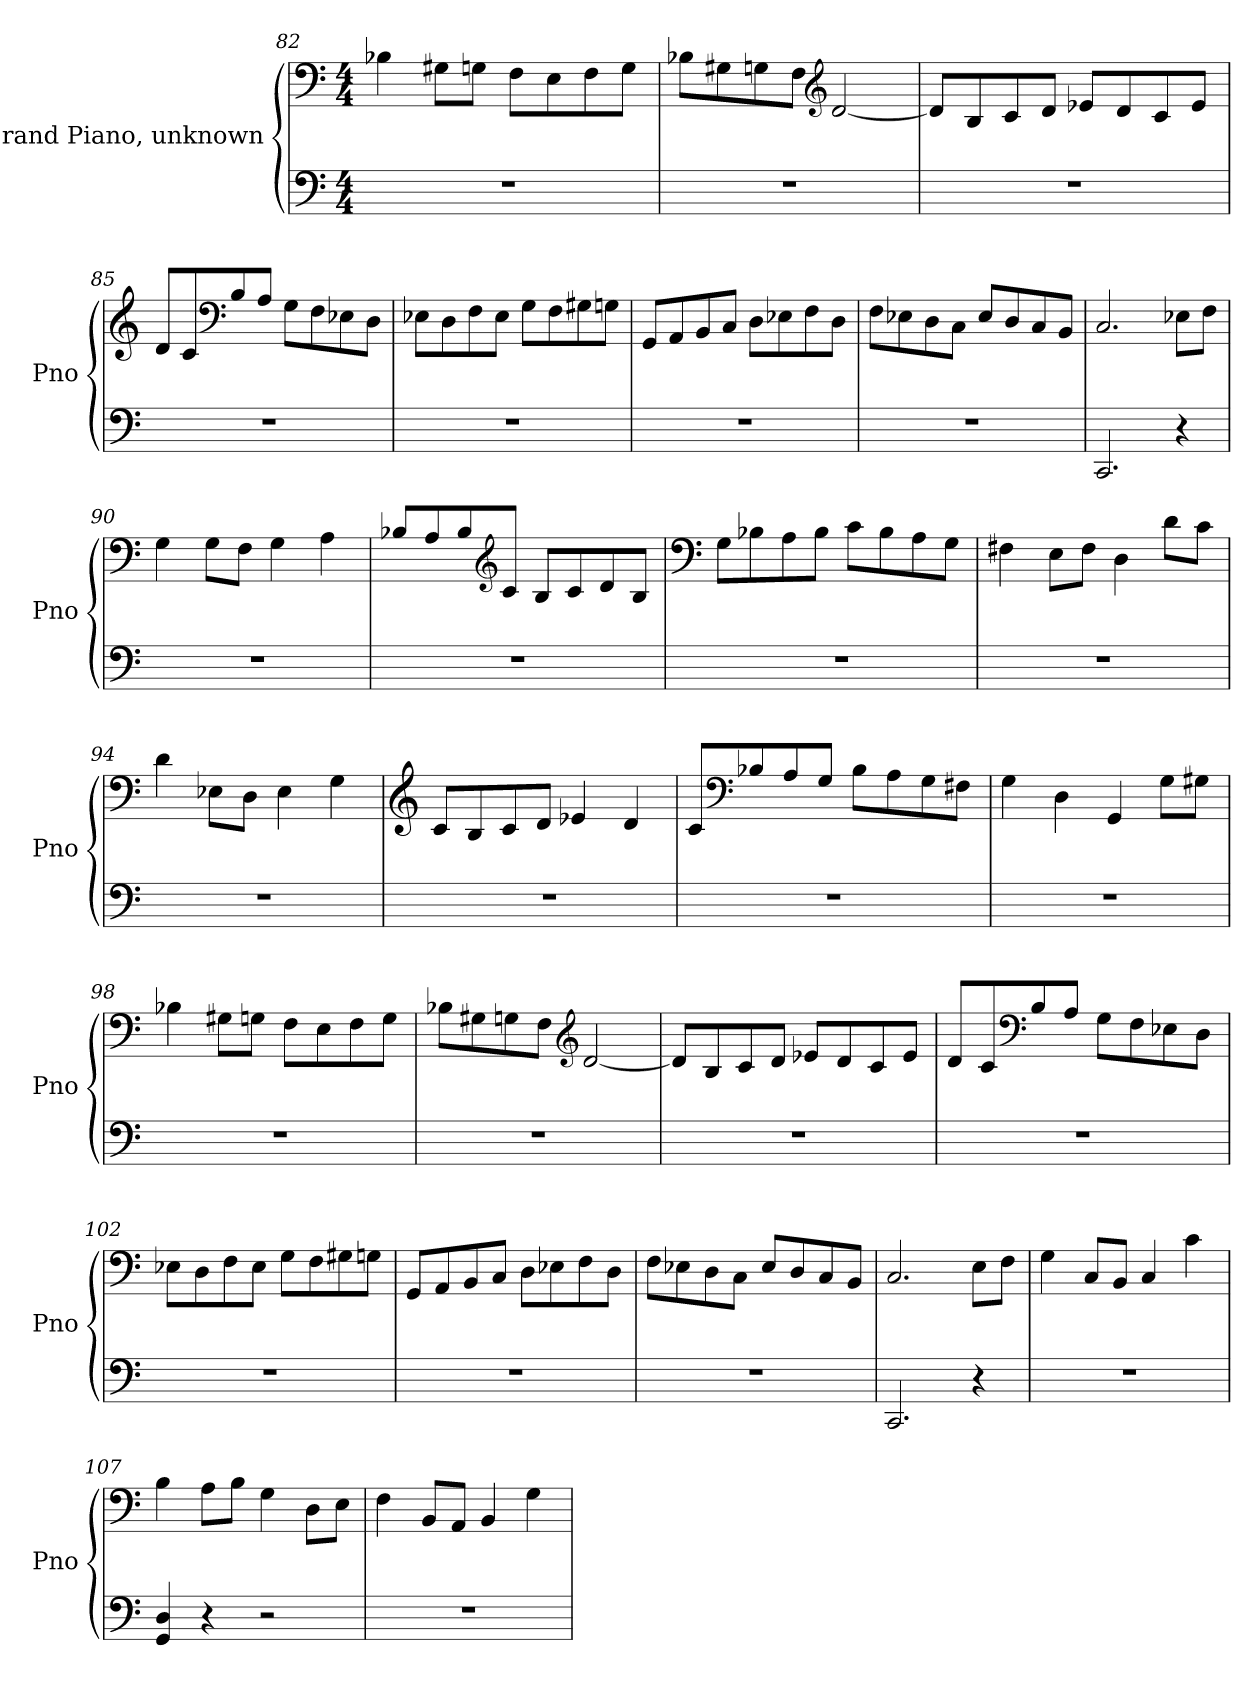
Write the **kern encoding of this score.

**kern	**kern
*part1	*part1
*staff2	*staff1
*I"Grand Piano, unknown	*
*I'Pno	*
*clefF4	*clefF4
*k[]	*k[]
*M4/4	*M4/4
=82	=82
1r	4B-X\
.	8G#X\L
.	8Gn\J
.	8F\L
.	8E\
.	8F\
.	8G\J
=83	=83
1r	8B-X\L
.	8G#X\
.	8Gn\
.	8F\J
*	*clefG2
.	[2d/
=84	=84
1r	8d/L]
.	8B/
.	8c/
.	8d/J
.	8e-X/L
.	8d/
.	8c/
.	8e-/J
=85	=85
1r	8d/L
.	8c/
*	*clefF4
.	8B/
.	8A/J
.	8G\L
.	8F\
.	8E-X\
.	8D\J
!!LO:LB:g=z
=86	=86
1r	8E-X\L
.	8D\
.	8F\
.	8E-\J
.	8G\L
.	8F\
.	8G#X\
.	8Gn\J
=87	=87
1r	8GG/L
.	8AA/
.	8BB/
.	8C/J
.	8D\L
.	8E-X\
.	8F\
.	8D\J
=88	=88
1r	8F\L
.	8E-X\
.	8D\
.	8C\J
.	8E-/L
.	8D/
.	8C/
.	8BB/J
=89	=89
2.CC/	2.C/
4r	8E-X\L
.	8F\J
=90	=90
1r	4G\
.	8G\L
.	8F\J
.	4G\
.	4A\
!!LO:LB:g=z
=91	=91
1r	8B-X/L
.	8A/
.	8B-/
*	*clefG2
.	8c/J
.	8B-/L
.	8c/
.	8d/
.	8B-/J
=92	=92
*	*clefF4
1r	8G\L
.	8B-X\
.	8A\
.	8B-\J
.	8c\L
.	8B-\
.	8A\
.	8G\J
=93	=93
1r	4F#X\
.	8E\L
.	8F#\J
.	4D\
.	8d\L
.	8c\J
=94	=94
1r	4d\
.	8E-X\L
.	8D\J
.	4E-\
.	4G\
=95	=95
*	*clefG2
1r	8c/L
.	8B/
.	8c/
.	8d/J
.	4e-X/
.	4d/
!!LO:PB:g=z
=96	=96
1r	8c/L
*	*clefF4
.	8B-X/
.	8A/
.	8G/J
.	8B-\L
.	8A\
.	8G\
.	8F#X\J
=97	=97
1r	4G\
.	4D\
.	4GG/
.	8G\L
.	8G#X\J
=98	=98
1r	4B-X\
.	8G#X\L
.	8Gn\J
.	8F\L
.	8E\
.	8F\
.	8G\J
=99	=99
1r	8B-X\L
.	8G#X\
.	8Gn\
.	8F\J
*	*clefG2
.	[2d/
=100	=100
1r	8d/L]
.	8B/
.	8c/
.	8d/J
.	8e-X/L
.	8d/
.	8c/
.	8e-/J
!!LO:LB:g=z
=101	=101
1r	8d/L
.	8c/
*	*clefF4
.	8B/
.	8A/J
.	8G\L
.	8F\
.	8E-X\
.	8D\J
=102	=102
1r	8E-X\L
.	8D\
.	8F\
.	8E-\J
.	8G\L
.	8F\
.	8G#X\
.	8Gn\J
=103	=103
1r	8GG/L
.	8AA/
.	8BB/
.	8C/J
.	8D\L
.	8E-X\
.	8F\
.	8D\J
=104	=104
1r	8F\L
.	8E-X\
.	8D\
.	8C\J
.	8E-/L
.	8D/
.	8C/
.	8BB/J
=105	=105
2.CC/	2.C/
4r	8E\L
.	8F\J
!!LO:LB:g=z
=106	=106
1r	4G\
.	8C/L
.	8BB/J
.	4C/
.	4c\
=107	=107
4GG/ 4D/	4B\
4r	8A\L
.	8B\J
2r	4G\
.	8D\L
.	8E\J
=108	=108
1r	4F\
.	8BB/L
.	8AA/J
.	4BB/
.	4G\
=	=
*-	*-
